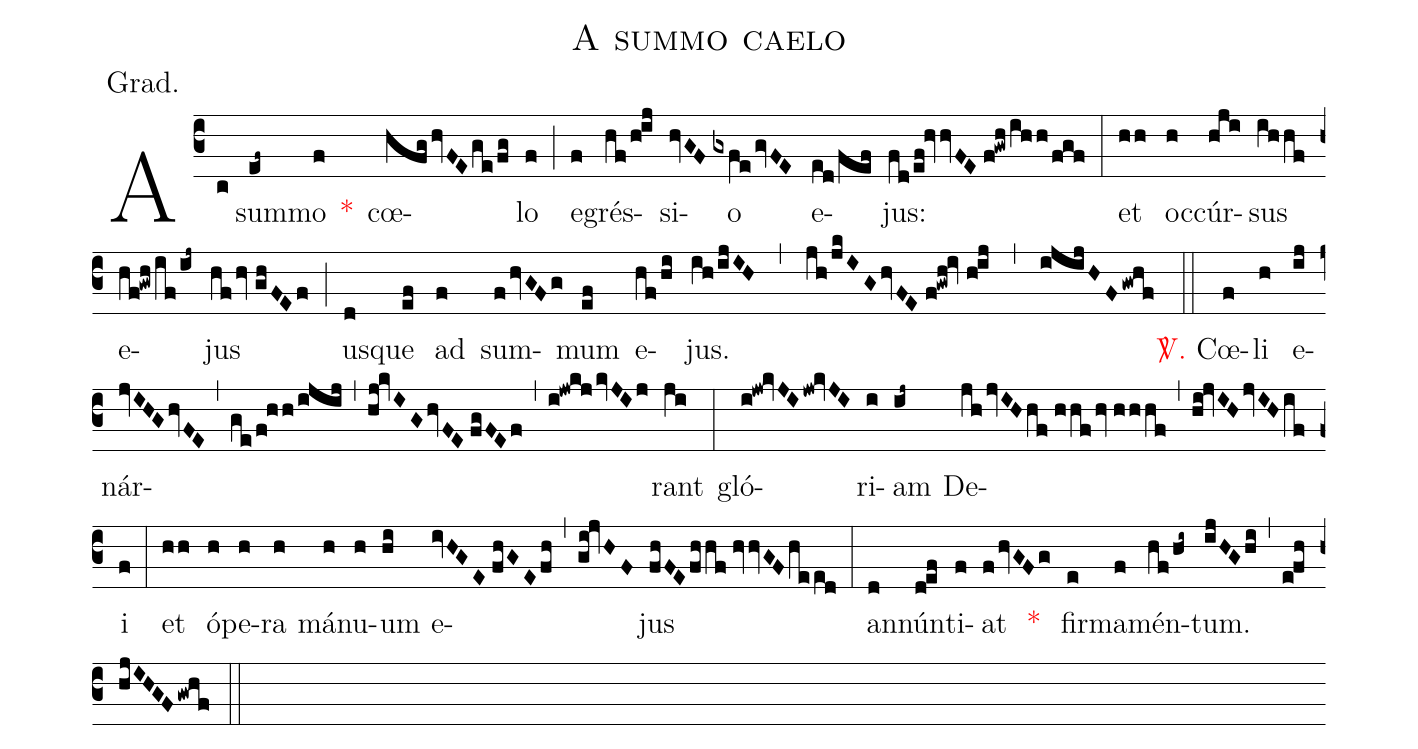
name:A summo caelo;
annotation:Grad.;
mode:II.;
office-part:Gradual;
%%
(c3) A(c) sum(ef~)mo(f) <v>\red{*}</v>() cœ(hfghvFE/ge/fg)lo(f) (;) e(f)grés(hf/h!ij)si(hvGF)o(gxfe/gvFE) e(ed/fef)jus:(fd/ef!hvhvFE//f!gwh/ihh/fgf) (:) et(hh) oc(h)cúr(hji)sus(ih/hf) e(hf!gwh/if/ij~)jus(hf/hv//ghFEf) (;) us(d)que(ef) ad(f) sum(fhvGFg)mum(ef) e(hf/hi)jus.(ih/ijIH,jh/jkIGhvFE//f!gwh!iv//h!ij,ijijHFgwhf) (::) <v>\red{\Vbar.}</v> Cœ(f)li(h) e(ij)nár(jvIHGhvFE,ge/f!hh/ijij,hj!kvIGhvFE//fgFEf,i!jw!k!j/kvJIj)rant(ji) (:) gló(i!jw!kvJIjw!kvJI)ri(i)am(ij~) De(jh/jvIHhf//hhf/hv//hhhf,hi!jvIH/jvIHif)i(f) (:) et(hh) ó(h)pe(h)ra(h) má(h)nu(h)um(hi) e(ivHGE//fhGEfh,gi!jvHF)jus(fhFEfh/hf//hvhvGFhe/ed) (:) an(d)nún(d!ef)ti(f)at(fhvGFg) <v>\red{*}</v>() fir(e)ma(f)mén(hf/hi~)tum.(ijHGhi,e!fh/hjIHGFgwhf) (::)
